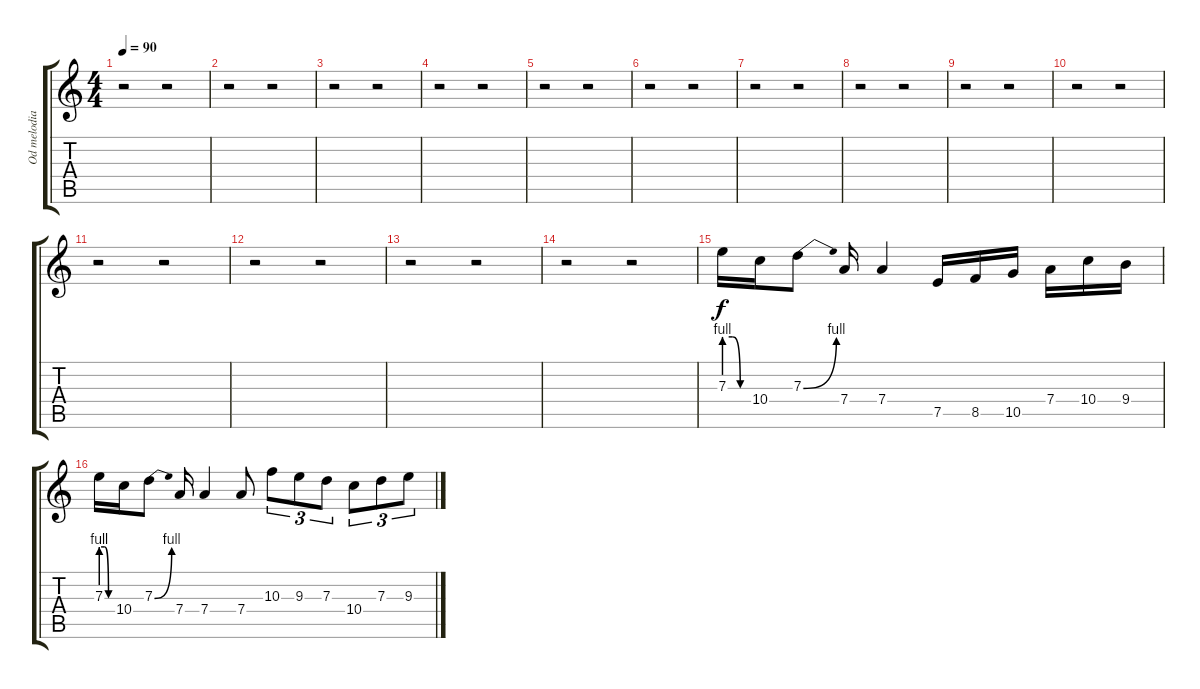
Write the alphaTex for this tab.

\track ("Od melodia" "Od melodia") {instrument overdrivenguitar}
\staff {score tabs}
\tuning (E4 B3 G3 D3 A2 E2) {hide}
\ts (4 4)
\tempo 90
\clef g2
\ks c
r.2{dy f instrument overdrivenguitar} r.2 |
r.2 r.2 |
r.2 r.2 |
r.2 r.2 |
r.2 r.2 |
r.2 r.2 |
r.2 r.2 |
r.2 r.2 |
r.2 r.2 |
r.2 r.2 |
r.2 r.2 |
r.2 r.2 |
r.2 r.2 |
r.2 r.2 |
7.3{be (custom 0 4 20 4 40 0 60 0)}.16 10.4.16 7.3{be (bend 0 0 60 4)}.8 7.4.16 7.4.4 7.5.16 8.5.16 10.5.16 7.4.16 10.4.16 9.4.16 |
7.3{be (custom 0 4 20 4 40 0 60 0)}.16 10.4.16 7.3{be (bend 0 0 60 4)}.8 7.4.16 7.4.4 7.4.8 10.3.8{tu (3 2)} 9.3.8{tu (3 2)} 7.3.8{tu (3 2)} 10.4.8{tu (3 2)} 7.3.8{tu (3 2)} 9.3.8{tu (3 2)}
